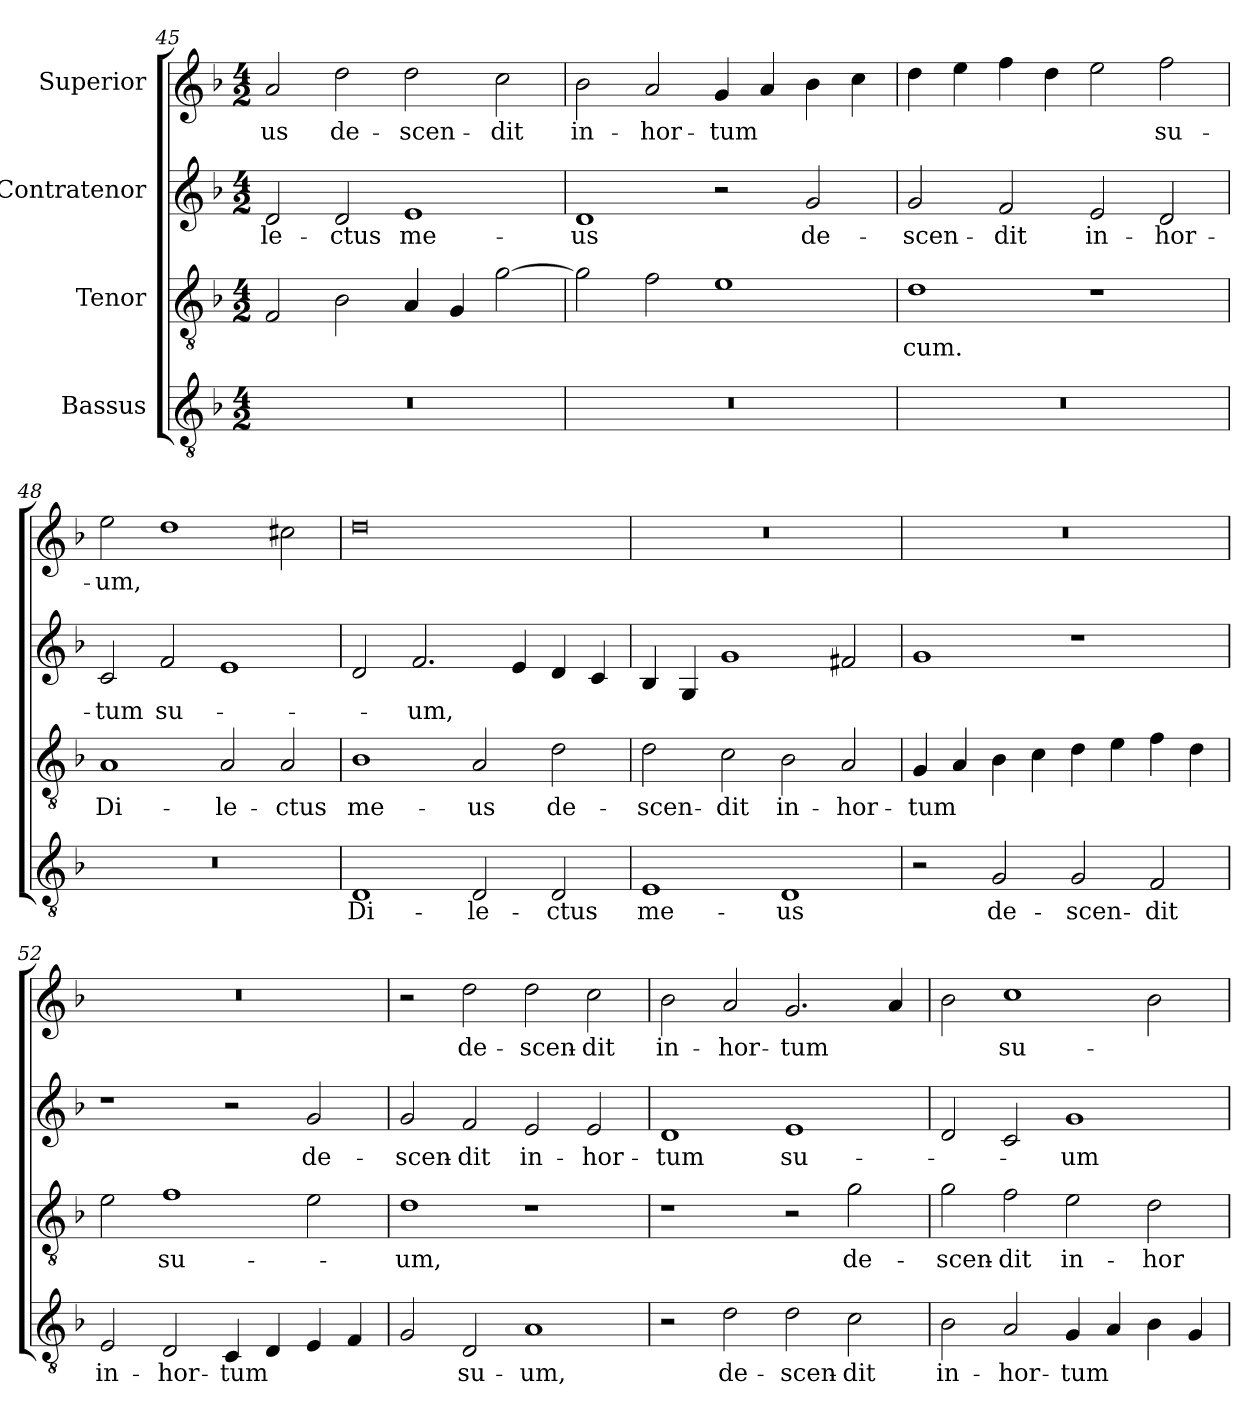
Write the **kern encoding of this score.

**kern	**text	**kern	**text	**kern	**text	**kern	**text
*part4	*part4	*part3	*part3	*part2	*part2	*part1	*part1
*staff4	*staff4	*staff3	*staff3	*staff2	*staff2	*staff1	*staff1
*I"Bassus	*	*I"Tenor	*	*I"Contratenor	*	*I"Superior	*
*clefGv2	*	*clefGv2	*	*clefG2	*	*clefG2	*
*k[b-]	*	*k[b-]	*	*k[b-]	*	*k[b-]	*
*M4/2	*	*M4/2	*	*M4/2	*	*M4/2	*
=45	=45	=45	=45	=45	=45	=45	=45
0r	.	2F/	.	2d/	-le-	2a/	-us
.	.	2B-\	.	2d/	-ctus	2dd\	de-
.	.	4A/	.	1e/	me-	2dd\	-scen-
.	.	4G/	.	.	.	.	.
.	.	[2g\	.	.	.	2cc\	-dit
=46	=46	=46	=46	=46	=46	=46	=46
0r	.	2g\]	.	1d/	-us	2b-\	in-
.	.	2f\	.	.	.	2a/	hor-
.	.	1e\	.	2r	.	4g/	-tum
.	.	.	.	.	.	4a/	.
.	.	.	.	2g/	de-	4b-\	.
.	.	.	.	.	.	4cc\	.
=47	=47	=47	=47	=47	=47	=47	=47
0r	.	1d\	-cum.	2g/	-scen-	4dd\	.
.	.	.	.	.	.	4ee\	.
.	.	.	.	2f/	-dit	4ff\	.
.	.	.	.	.	.	4dd\	.
.	.	1r	.	2e/	in-	2ee\	.
.	.	.	.	2d/	hor-	2ff\	su-
=48	=48	=48	=48	=48	=48	=48	=48
0r	.	1A/	Di-	2c/	-tum	2ee\	-um,
.	.	.	.	2f/	su-	1dd\	.
.	.	2A/	-le-	1e/	.	.	.
.	.	2A/	-ctus	.	.	2cc#X\	.
=49	=49	=49	=49	=49	=49	=49	=49
1D/	Di-	1B-\	me-	2d/	.	0dd\	.
.	.	.	.	2.f/	-um,	.	.
2D/	-le-	2A/	-us	.	.	.	.
.	.	.	.	4e/	.	.	.
2D/	-ctus	2d\	de-	4d/	.	.	.
.	.	.	.	4c/	.	.	.
=50	=50	=50	=50	=50	=50	=50	=50
1E/	me-	2d\	-scen-	4B-/	.	0r	.
.	.	.	.	4G/	.	.	.
.	.	2c\	-dit	1g/	.	.	.
1D/	-us	2B-\	in-	.	.	.	.
.	.	2A/	hor-	2f#X/	.	.	.
=51	=51	=51	=51	=51	=51	=51	=51
2r	.	4G/	-tum	1g/	.	0r	.
.	.	4A/	.	.	.	.	.
2G/	de-	4B-\	.	.	.	.	.
.	.	4c\	.	.	.	.	.
2G/	-scen-	4d\	.	1r	.	.	.
.	.	4e\	.	.	.	.	.
2F/	-dit	4f\	.	.	.	.	.
.	.	4d\	.	.	.	.	.
=52	=52	=52	=52	=52	=52	=52	=52
2E/	in-	2e\	.	1r	.	0r	.
2D/	hor-	1f\	su-	.	.	.	.
4C/	-tum	.	.	2r	.	.	.
4D/	.	.	.	.	.	.	.
4E/	.	2e\	.	2g/	de-	.	.
4F/	.	.	.	.	.	.	.
=53	=53	=53	=53	=53	=53	=53	=53
2G/	.	1d\	-um,	2g/	-scen-	2r	.
2D/	su-	.	.	2f/	-dit	2dd\	de-
1A/	-um,	1r	.	2e/	in-	2dd\	-scen-
.	.	.	.	2e/	hor-	2cc\	-dit
=54	=54	=54	=54	=54	=54	=54	=54
2r	.	1r	.	1d/	-tum	2b-\	in-
2d\	de-	.	.	.	.	2a/	hor-
2d\	-scen-	2r	.	1e/	su-	2.g/	-tum
2c\	-dit	2g\	de-	.	.	.	.
.	.	.	.	.	.	4a/	.
=55	=55	=55	=55	=55	=55	=55	=55
2B-\	in-	2g\	-scen-	2d/	.	2b-\	.
2A/	hor-	2f\	-dit	2c/	.	1cc\	su-
4G/	-tum	2e\	in-	1g/	-um	.	.
4A/	.	.	.	.	.	.	.
4B-\	.	2d\	hor-	.	.	2b-\	.
4G/	.	.	.	.	.	.	.
=	=	=	=	=	=	=	=
*-	*-	*-	*-	*-	*-	*-	*-
